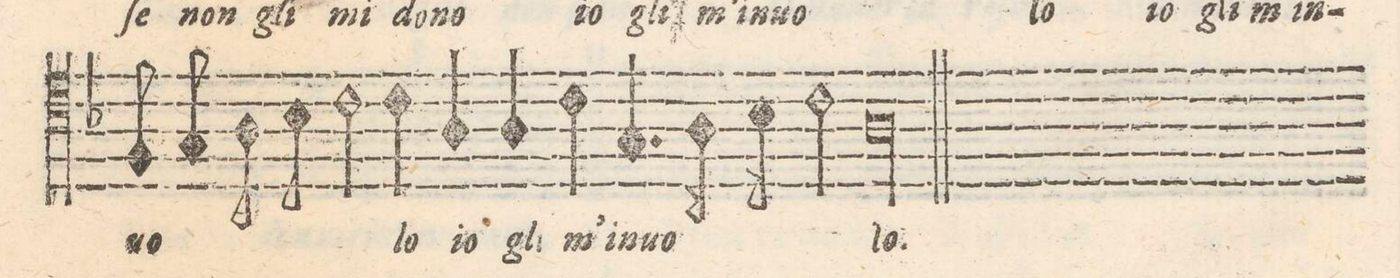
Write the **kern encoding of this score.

**kern	**text
*I"Sesto	*
*clefC4	*
*k[b-]	*
*M2/1	*
8F/	-uo-
8G/	.
8A\	.
8B-\	.
2c\	.
4c\	-lo
4A/	io
4A/	gli
4c\	m'i-
=29-	=29-
4.G/	-nuo-
16A\	.
16B-\	.
2c\	.
00A	-lo.
=30-	=30-
=31-	=31-
1ryy	.
=-	=-
*-	*-
